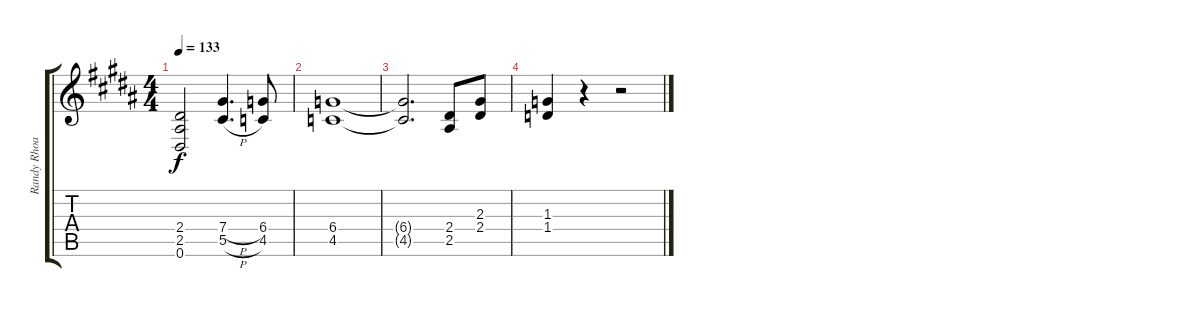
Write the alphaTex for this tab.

\track ("Randy Rhoads" "Randy Rhoa") {instrument distortionguitar}
\staff {score tabs}
\tuning (Eb4 Bb3 Gb3 Db3 Ab2 Eb2) {hide}
\ts (4 4)
\tempo 133
\clef g2
\ks b
(2.4 2.5 0.6).2{dy f} (7.4{h} 5.5{h}).4{d} (6.4 4.5).8 |
(6.4 4.5).1 |
(6.4{t} 4.5{t}).2{d} (2.4 2.5).8{balance 0} (2.3 2.4).8 |
(1.3 1.4).4 r.4 r.2
